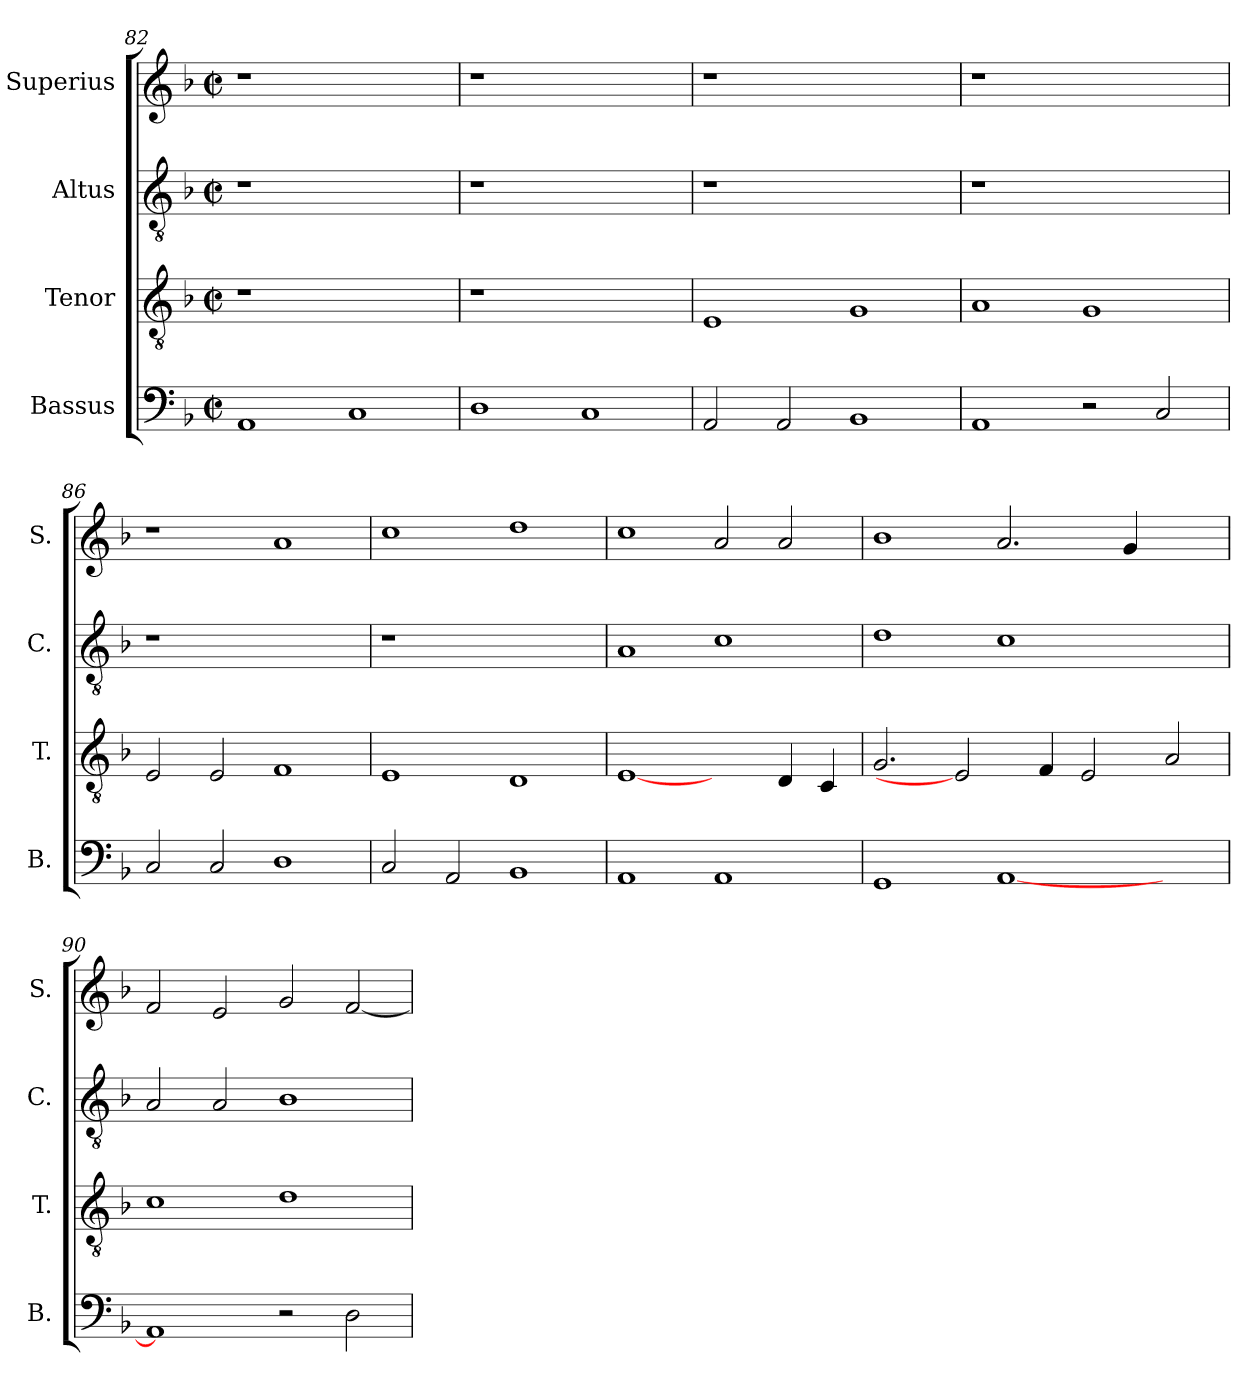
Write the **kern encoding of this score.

**kern	**kern	**kern	**kern
*part4	*part3	*part2	*part1
*staff4	*staff3	*staff2	*staff1
*I"Bassus	*I"Tenor	*I"Altus	*I"Superius
*I'B.	*I'T.	*I'C.	*I'S.
!!LO:PB:g=z
*clefF4	*clefGv2	*clefGv2	*clefG2
*	*ITrd7c12	*ITrd7c12	*
*k[b-]	*k[b-]	*k[b-]	*k[b-]
*F:	*F:	*F:	*F:
*M2/2	*M2/2	*M2/2	*M2/2
*met(c|)	*met(c|)	*met(c|)	*met(c|)
=82	=82	=82	=82
!	!LO:N:vis=1	!LO:N:vis=1	!LO:N:vis=1
1AAi	1r	1r	1r
1Ci	1ryy	1ryy	1ryy
=83	=83	=83	=83
!	!LO:N:vis=1	!LO:N:vis=1	!LO:N:vis=1
1Di	1r	1r	1r
1Ci	1ryy	1ryy	1ryy
=84	=84	=84	=84
!	!	!LO:N:vis=1	!LO:N:vis=1
2AAi/	1EEi	1r	1r
2AAi/	.	.	.
1BB-i	1GGi	1ryy	1ryy
=85	=85	=85	=85
!	!	!LO:N:vis=1	!LO:N:vis=1
1AAi	1AAi	1r	1r
2r	1GGi	1ryy	1ryy
2Ci/	.	.	.
=86	=86	=86	=86
!	!	!LO:N:vis=1	!
2Ci/	2EEi/	1r	1r
2Ci/	2EEi/	.	.
1Di	1FFi	1ryy	1ai
=87	=87	=87	=87
!	!	!LO:N:vis=1	!
2Ci/	1EEi	1r	1cci
2AAi/	.	.	.
1BB-i	1DDi	1ryy	1ddi
!!LO:LB:g=z
=88	=88	=88	=88
1AAi	[1EEi	1AAi	1cci
1AAi	2ryy	1Ci	2ai/
.	4DDi/	.	2ai/
.	4CCi/	.	.
=89	=89	=89	=89
1GGi	2.GGi/	1Di	1b-i
.	2EEi]	.	.
[<1AAi	.	1Ci	2.ai/
.	4FFi/	.	.
.	2EEi/	.	.
.	.	.	4gi/
2ryy	2AAi/	2ryy	2ryy
=90	=90	=90	=90
1AAi]	1Ci	2AAi/	2fi/
.	.	2AAi/	2ei/
2r	1Di	1BB-i	2gi/
2Di\	.	.	[<2fi/
=	=	=	=
*-	*-	*-	*-
